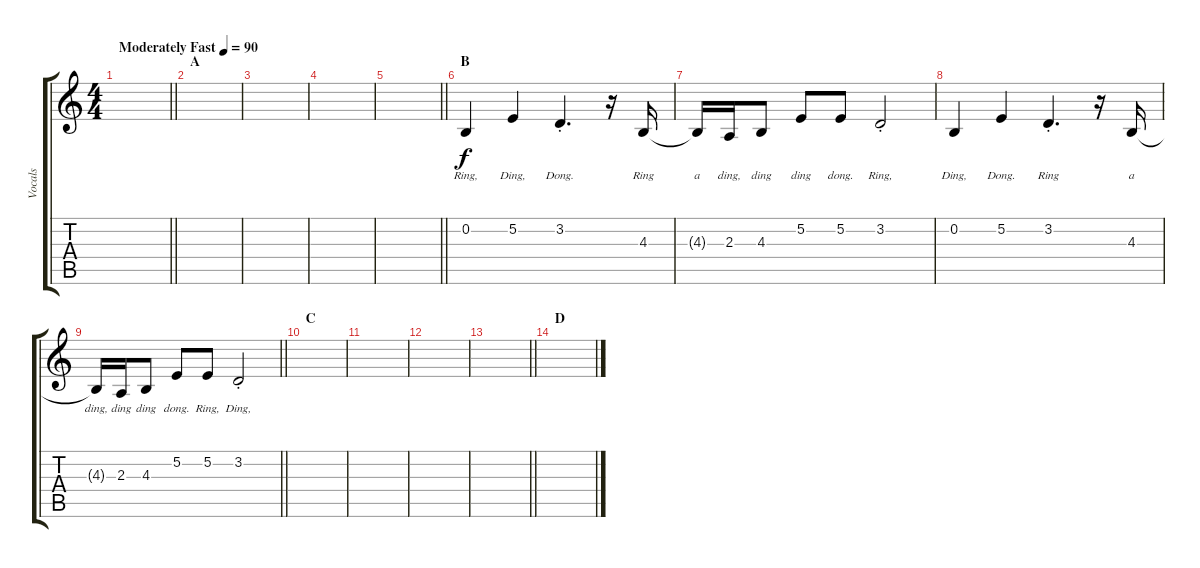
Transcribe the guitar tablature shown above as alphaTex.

\track ("Vocals" "Vocals") {instrument lead8bassandlead}
\staff {score tabs}
\tuning (E4 B3 G3 D3 A2 E2) {hide}
\ts (4 4)
\tempo (90 "Moderately Fast")
\clef g2
\barLineRight lightlight
\ks c
|
\section ("" "A")
|
|
|
\barLineRight lightlight
|
\section ("" "B")
0.2.4{lyrics (0 "Ring,") lyrics (1 "") lyrics (2 "") lyrics (3 "") lyrics (4 "")} 5.2.4{lyrics (0 "Ding,") lyrics (1 "") lyrics (2 "") lyrics (3 "") lyrics (4 "")} 3.2{st}.4{d lyrics (0 "Dong.") lyrics (1 "") lyrics (2 "") lyrics (3 "") lyrics (4 "")} r.16 4.3.16{lyrics (0 "Ring") lyrics (1 "") lyrics (2 "") lyrics (3 "") lyrics (4 "")} |
4.3{t}.16{lyrics (0 "a") lyrics (1 "") lyrics (2 "") lyrics (3 "") lyrics (4 "")} 2.3.16{lyrics (0 "ding,") lyrics (1 "") lyrics (2 "") lyrics (3 "") lyrics (4 "")} 4.3.8{lyrics (0 "ding") lyrics (1 "") lyrics (2 "") lyrics (3 "") lyrics (4 "")} 5.2.8{lyrics (0 "ding") lyrics (1 "") lyrics (2 "") lyrics (3 "") lyrics (4 "")} 5.2.8{lyrics (0 "dong.") lyrics (1 "") lyrics (2 "") lyrics (3 "") lyrics (4 "")} 3.2{st}.2{lyrics (0 "Ring,") lyrics (1 "") lyrics (2 "") lyrics (3 "") lyrics (4 "")} |
0.2.4{lyrics (0 "Ding,") lyrics (1 "") lyrics (2 "") lyrics (3 "") lyrics (4 "")} 5.2.4{lyrics (0 "Dong.") lyrics (1 "") lyrics (2 "") lyrics (3 "") lyrics (4 "")} 3.2{st}.4{d lyrics (0 "Ring") lyrics (1 "") lyrics (2 "") lyrics (3 "") lyrics (4 "")} r.16 4.3.16{lyrics (0 "a") lyrics (1 "") lyrics (2 "") lyrics (3 "") lyrics (4 "")} |
\barLineRight lightlight
4.3{t}.16{lyrics (0 "ding,") lyrics (1 "") lyrics (2 "") lyrics (3 "") lyrics (4 "")} 2.3.16{lyrics (0 "ding") lyrics (1 "") lyrics (2 "") lyrics (3 "") lyrics (4 "")} 4.3.8{lyrics (0 "ding") lyrics (1 "") lyrics (2 "") lyrics (3 "") lyrics (4 "")} 5.2.8{lyrics (0 "dong.") lyrics (1 "") lyrics (2 "") lyrics (3 "") lyrics (4 "")} 5.2.8{lyrics (0 "Ring,") lyrics (1 "") lyrics (2 "") lyrics (3 "") lyrics (4 "")} 3.2{st}.2{lyrics (0 "Ding,") lyrics (1 "") lyrics (2 "") lyrics (3 "") lyrics (4 "")} |
\section ("" "C")
|
|
|
\barLineRight lightlight
|
\section ("" "D")
